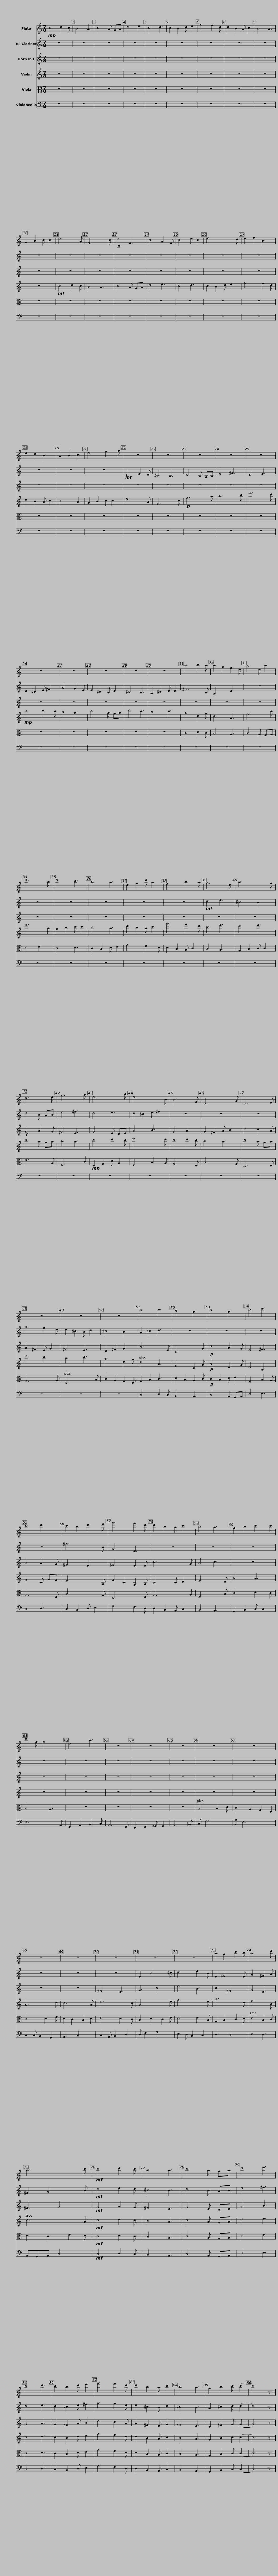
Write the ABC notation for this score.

X:1
%%score 1 2 3 4 5 6
L:1/8
M:7/8
I:linebreak $
K:C
V:1 treble
V:2 treble transpose=-2
V:3 treble transpose=-7
V:4 treble
V:5 alto
V:6 bass
V:1
!mp! c4 d2 c | B4 A3 | c4 A GA | d4 e3 | c4 d3 | %5
 c2 B2 d e2 |$ g4 f2 d | d2 B2 A c2 | B4 A3 | G2 B2 c c2 | %10
 e6 A | F6 c |$!p! e4 F3 | c4 A2 F | c4 e c2 | %15
 f6 d | e2 f2 B3 | e2 d2 B3 |$ A2 B2 c3 | e4 g2 a | %20
 z7 | z7 | z7 | z7 |$ z7 | %25
 z7 | z7 | z7 | z7 | z7 |$ %30
 c'4 d'2 c' | c'2 a2 g2 e | b4 e c'2 | d'6 b | d'4 c'3 | %35
 b4 a3 |$ e2 g2 d' a2 | f4 b2 a | g6 e | b6 g | %40
 d6 e | g6 a |$ e6 b | e6 B | B6 F | %45
 D6 G | D6 E | z7 |$ z7 | z7 | %50
 c'4 d'3 | b4 a3 | c'4 a3 | d'4 e'3 |$ c'4 d'3 | %55
 c'2 b2 d'2 e' | g'4 f'2 d' | d'2 b2 a c'2 | b4 a3 | g2 b2 c'2 c' |$ %60
 e'2 a a4 | f4 c'3 | z7 | z7 | z7 | %65
 z7 | z7 | z7 |$ z7 | z7 | %70
 z7 | z7 | a2 g2 c'2 b | a6 d' | a6 c' |$ %75
!mf! c'4 d'2 c' |$ b4 a3 | c'4 a ga | d'4 e'3 | c'4 d'3 | %80
 c'2 b2 d' e'2 | g'4 f'2 d' |$ d'2 b2 a c'2 | b4 a3 | g2 b2 c' (c'2 | %85
 c'6) z |] %86
V:2
 z7 | z7 | z7 | z7 | z7 | %5
 z7 |$ z7 | z7 | z7 | z7 | %10
 z7 | z7 |$ z7 | z7 | z7 | %15
 z7 | z7 | z7 |$ z7 | z7 | %20
!mf! D4 E2 D | ^C4 B,3 | D4 B, A,B, | E4 ^F3 |$ D4 E3 | %25
 D2 ^C2 E ^F2 | A4 G2 E | E2 ^C2 B, D2 | ^C4 B,3 | A,2 ^C2 D D2 |$ %30
 ^F6 B, | G,4 D3 | z7 | z7 | z7 | %35
 z7 |$ z7 | z7 |!mf! d4 e3 | ^c4 B3 | %40
 d4 B AB | e4 ^f3 |$ d4 e3 | d2 ^c2 e ^f2 | z7 | %45
 z7 | z7 | a4 g2 e |$ e2 ^c2 B d2 | ^c4 B3 | %50
 A2 ^c2 d3 | z7 | z7 | z7 |$ z7 | %55
 ^f6 B | G4 D3 | z7 | z7 | z7 |$ %60
 z7 | z7 | z7 | z7 | z7 | %65
 z7 | z7 | z7 |$ z7 | z7 | %70
 E2 B4 ^c | d4 e2 B | E2 ^F4 E | G4 ^F2 A | ^F2 G4 B |$ %75
!mf! d4 e2 d |$ ^c4 B3 | d4 B AB | e4 ^f3 | d4 e3 | %80
 d2 ^c2 e ^f2 | a4 g2 e |$ e2 ^c2 B d2 | ^c4 B3 | A2 ^c2 d (d2 | %85
 d6) z |] %86
V:3
 z7 | z7 | z7 | z7 | z7 | %5
 z7 |$ z7 | z7 | z7 | z7 | %10
 z7 | z7 |$ z7 | z7 | z7 | %15
 z7 | z7 | z7 |$ z7 | z7 | %20
 z7 | z7 | z7 | z7 |$ z7 | %25
 z7 | z7 | z7 | z7 | z7 |$ %30
 z7 | z7 | z7 | z7 | z7 | %35
 z7 |$ z7 | z7 | z7 | z7 | %40
!f! G4 A2 G | ^F4 E3 |$ G4 E DE | A4 B3 | G4 A3 | %45
 G2 ^F2 A B2 | d4 c2 A | A2 ^F2 E G2 |$ ^F4 E3 | D2 ^F2 G3 | %50
 B6 E | C6 G |!p! c4 A2 G | E4 ^F3 |$ A4 A2 G | %55
 ^F4 E3 | ^F4 E2 E | c6 G | A4 c3 | z7 |$ %60
 z7 | z7 | z7 | z7 | z7 | %65
 z7 | z7 | z7 |$ z7 | ^F4 E3 | %70
 G3 c4 | e4 B3 | c3 ^F4 | G4 E3 | ^F3 A4 |$ %75
!mf! G4 A2 G |$ ^F4 E3 | G4 E DE | A4 B3 | G4 A3 | %80
 G2 ^F2 A B2 | d4 c2 A |$ A2 ^F2 E G2 | ^F4 E3 | D2 ^F2 G (G2 | %85
 G6) z |] %86
V:4
 z7 | z7 | z7 | z7 | z7 | %5
 z7 |$ z7 | z7 | z7 | z7 | %10
!mf! c4 d2 c | B4 A3 |$ c4 A GA | d4 e3 | c4 d3 | %15
 c2 B2 d e2 | g4 f2 d | d2 B2 A c2 |$ B4 A3 | G2 B2 c c2 | %20
 e6 A | F6 c |!p! f6 a | b6 c' |$ e'6 d' | %25
!mp! c'4 d'2 c' | b4 a3 | c'4 a ga | d'4 c'3 | b4 c'3 |$ %30
 a4 d2 g | d4 A3 | f6 c' | e'6 a | g2 b2 c' c'2 | %35
 b4 a3 |$ d'2 b2 a c'2 | g'4 f'2 d' | c'4 e'3 | d'4 e'3 | %40
 c'4 a ga | b4 a3 |$ c'4 d'2 c' | e'6 d' | c'4 d'2 c' | %45
 b4 a3 | c'4 a ga | d'4 c'3 |$ b4 c'3 | a4 d2 g | %50
 d4 A3 | F4 C2 G |!p! A4 D2 G | D4 A,3 |$ F4 C GF | %55
 E6 A, | F2 C2 G,2 A, | B,4 C D2 | E6 D | B4 A3 |$ %60
 z7 | z7 | z7 | z7 | z7 | %65
 z7 | z7 | A6 d |$ c6 A | e6 c | %70
 A6 e | g6 e | a6 d | f6 B | c6 A |$ %75
!mf! c4 d2 c |$ B4 A3 | c4 A GA | d4 e3 | c4 d3 | %80
 c2 B2 d e2 | g4 f2 d |$ d2 B2 A c2 | B4 A3 | G2 B2 c (c2 | %85
 c6) z |] %86
V:5
 z7 | z7 | z7 | z7 | z7 | %5
 z7 |$ z7 | z7 | z7 | z7 | %10
 z7 | z7 |$ z7 | z7 | z7 | %15
 z7 | z7 | z7 |$ z7 | z7 | %20
 z7 | z7 | z7 | z7 |$ z7 | %25
 z7 | z7 | z7 | z7 | z7 |$ %30
 C4 D2 C | B,4 A,3 | C4 A, G,A, | D4 E3 | C4 D3 | %35
 C2 B,2 D E2 |$ G4 F2 D | D2 B,2 A, C2 | B,4 A,3 | G,2 B,2 C C2 | %40
 E6 A, | F,6 C |$!mp! E,2 G,2 D A,2 | F,4 B,2 A, | G,6 E, | %45
 B,6 G, | D,6 E, | G,6 A, |$ E,6 B, | C2 A,2 G,2 E, | %50
 G,2 B,2 C3 | D2 B,2 A,2 C |!p! C2 B,2 D E2 | F,4 B,2 A, |$ G,6 E, | %55
 B,6 G, | D,6 E, | G,6 A, | E,6 B, | C4 D2 C |$ %60
 B,4 A,3 | z7 | z7 | z7 | z7 | %65
 A,4 B,2 D | C2 A,2 G,2 E, | C4 D2 F |$ D2 C2 B,2 D | E4 D2 C | %70
 B,2 D2 C2 E | D4 E2 B, | G,2 B,2 C2 D | E4 B,2 C | D2 C2 E2 D |$ %75
!mf! C4 D2 C |$ B,4 A,3 | C4 A, G,A, | D4 E3 | C4 D3 | %80
 C2 B,2 D E2 | G4 F2 D |$ D2 B,2 A, C2 | B,4 A,3 | G,2 B,2 C (C2 | %85
 C6) z |] %86
V:6
 z7 | z7 | z7 | z7 | z7 | %5
 z7 |$ z7 | z7 | z7 | z7 | %10
 z7 | z7 |$ z7 | z7 | z7 | %15
 z7 | z7 | z7 |$ z7 | z7 | %20
 z7 | z7 | z7 | z7 |$ z7 | %25
 z7 | z7 | z7 | z7 | z7 |$ %30
 z7 | z7 | z7 | z7 | z7 | %35
 z7 |$ z7 | z7 | z7 | z7 | %40
 z7 | z7 |$ z7 | z7 | z7 | %45
 z7 | z7 | z7 |$ z7 | z7 | %50
 C,4 D,2 C, | B,,4 A,,3 | C,4 A,, G,,A,, | D,4 E,3 |$ C,4 D,3 | %55
 C,2 B,,2 D, E,2 | G,4 F,2 D, | D,2 B,,2 A,, C,2 | B,,4 A,,3 | G,,2 B,,2 C, C,2 |$ %60
 E,6 A,, | F,,2 A,,2 B,,2 C, | A,,6 F,, | E,,2 F,,2 _G,, G,,2 | A,,6 _B,, | %65
 C, F,6 | A, E,6 | C,2 C, B,,2 G,,2 |$ A,,3 B,,4 | C,2 A,, B,,2 D,2 | %70
 D, F,2 G,4 | E,2 D, B,,2 C,2 | D,3 C,4 | E,4 D,3 | A,,G,,A,, C,4 |$ %75
!mf! C,4 D,2 C, |$ B,,4 A,,3 | C,4 A,, G,,A,, | D,4 E,3 | C,4 D,3 | %80
 C,2 B,,2 D, E,2 | G,4 F,2 D, |$ D,2 B,,2 A,, C,2 | B,,4 A,,3 | G,,2 B,,2 C, (C,2 | %85
 C,6) z |] %86
